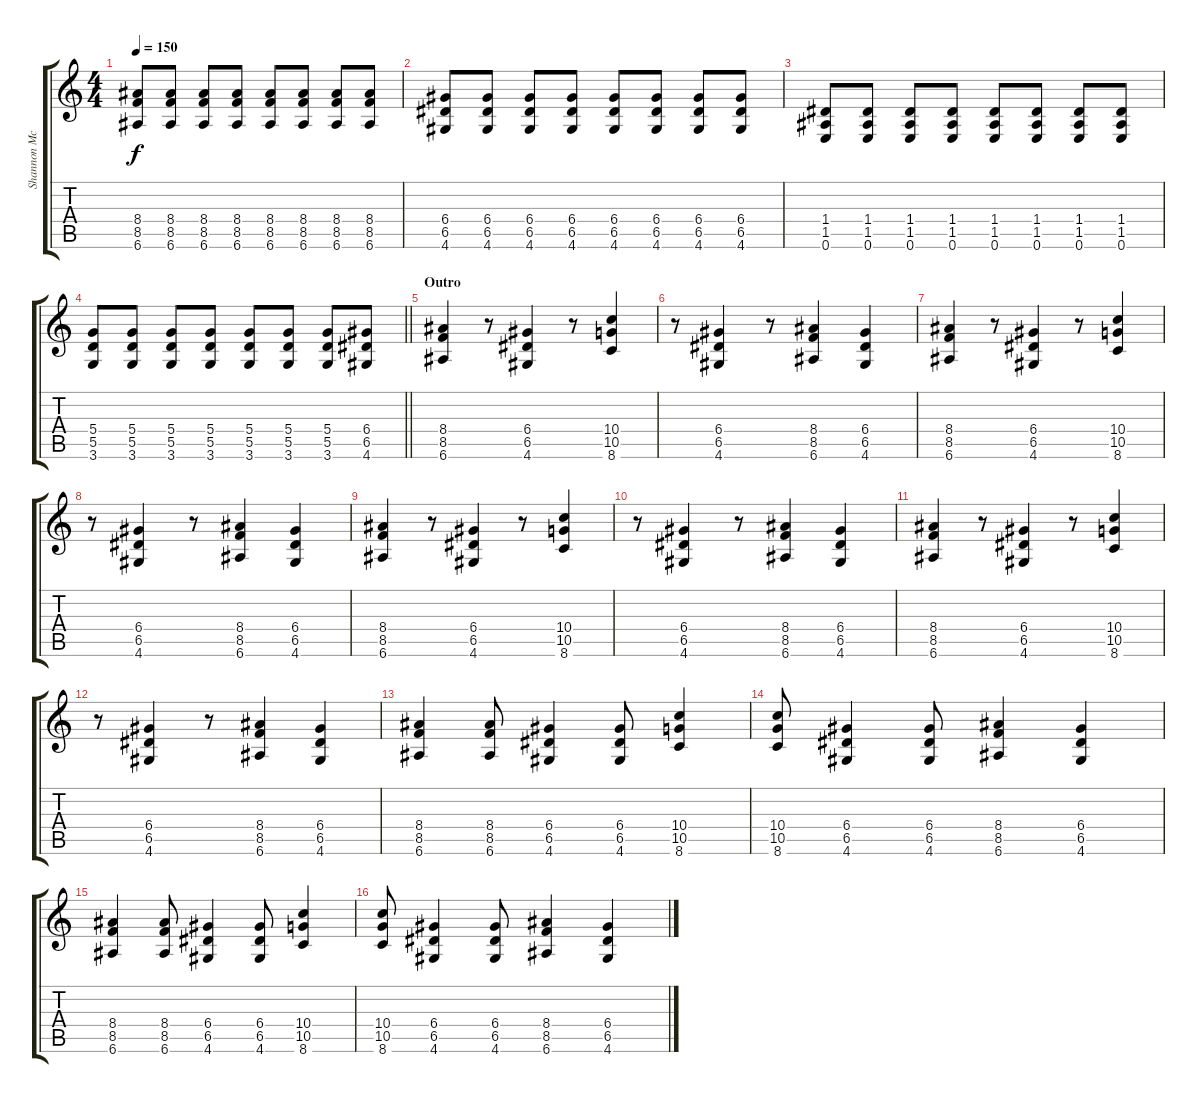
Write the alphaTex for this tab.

\track ("Shannon McMurray (Guitar)" "Shannon Mc") {instrument overdrivenguitar}
\staff {score tabs}
\tuning (E4 B3 G3 D3 A2 E2) {hide}
\ts (4 4)
\tempo 150
\clef g2
\ks c
(8.4 8.5 6.6).8{dy f} (8.4 8.5 6.6).8 (8.4 8.5 6.6).8 (8.4 8.5 6.6).8 (8.4 8.5 6.6).8 (8.4 8.5 6.6).8 (8.4 8.5 6.6).8 (8.4 8.5 6.6).8 |
(6.4 6.5 4.6).8 (6.4 6.5 4.6).8 (6.4 6.5 4.6).8 (6.4 6.5 4.6).8 (6.4 6.5 4.6).8 (6.4 6.5 4.6).8 (6.4 6.5 4.6).8 (6.4 6.5 4.6).8 |
(1.4 1.5 0.6).8 (1.4 1.5 0.6).8 (1.4 1.5 0.6).8 (1.4 1.5 0.6).8 (1.4 1.5 0.6).8 (1.4 1.5 0.6).8 (1.4 1.5 0.6).8 (1.4 1.5 0.6).8 |
\barLineRight lightlight
(5.4 5.5 3.6).8 (5.4 5.5 3.6).8 (5.4 5.5 3.6).8 (5.4 5.5 3.6).8 (5.4 5.5 3.6).8 (5.4 5.5 3.6).8 (5.4 5.5 3.6).8 (6.4 6.5 4.6).8 |
\section ("" "Outro")
(8.4 8.5 6.6).4 r.8 (6.4 6.5 4.6).4 r.8 (10.4 10.5 8.6).4 |
r.8 (6.4 6.5 4.6).4 r.8 (8.4 8.5 6.6).4 (6.4 6.5 4.6).4 |
(8.4 8.5 6.6).4 r.8 (6.4 6.5 4.6).4 r.8 (10.4 10.5 8.6).4 |
r.8 (6.4 6.5 4.6).4 r.8 (8.4 8.5 6.6).4 (6.4 6.5 4.6).4 |
(8.4 8.5 6.6).4 r.8 (6.4 6.5 4.6).4 r.8 (10.4 10.5 8.6).4 |
r.8 (6.4 6.5 4.6).4 r.8 (8.4 8.5 6.6).4 (6.4 6.5 4.6).4 |
(8.4 8.5 6.6).4 r.8 (6.4 6.5 4.6).4 r.8 (10.4 10.5 8.6).4 |
r.8 (6.4 6.5 4.6).4 r.8 (8.4 8.5 6.6).4 (6.4 6.5 4.6).4 |
(8.4 8.5 6.6).4 (8.4 8.5 6.6).8 (6.4 6.5 4.6).4 (6.4 6.5 4.6).8 (10.4 10.5 8.6).4 |
(10.4 10.5 8.6).8 (6.4 6.5 4.6).4 (6.4 6.5 4.6).8 (8.4 8.5 6.6).4 (6.4 6.5 4.6).4 |
(8.4 8.5 6.6).4 (8.4 8.5 6.6).8 (6.4 6.5 4.6).4 (6.4 6.5 4.6).8 (10.4 10.5 8.6).4 |
(10.4 10.5 8.6).8 (6.4 6.5 4.6).4 (6.4 6.5 4.6).8 (8.4 8.5 6.6).4 (6.4 6.5 4.6).4
